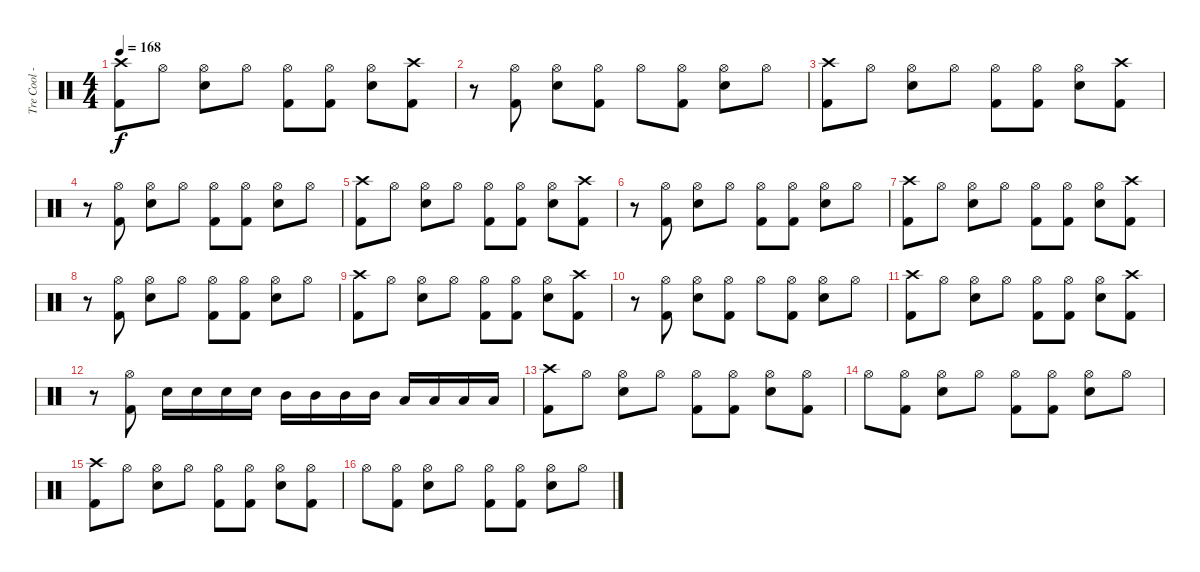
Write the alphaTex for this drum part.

\track ("Tre Cool - Percussion" "Tre Cool -") {instrument percussion}
\staff {score}
\articulation defaults
\ts (4 4)
\tempo 168
\clef neutral
\ks c
("Crash high (hit)" "Kick (hit) 2").8{dy f} "Hi-Hat (open)".8 ("Hi-Hat (open)" "Electric Snare (hit)").8 "Hi-Hat (open)".8 ("Hi-Hat (open)" "Kick (hit) 2").8 ("Hi-Hat (open)" "Kick (hit) 2").8 ("Hi-Hat (open)" "Electric Snare (hit)").8 ("Crash high (hit)" "Kick (hit) 2").8 |
r.8 ("Hi-Hat (open)" "Kick (hit) 2").8 ("Hi-Hat (open)" "Electric Snare (hit)").8 ("Hi-Hat (open)" "Kick (hit) 2").8 "Hi-Hat (open)".8 ("Hi-Hat (open)" "Kick (hit) 2").8 ("Hi-Hat (open)" "Electric Snare (hit)").8 "Hi-Hat (open)".8 |
("Crash high (hit)" "Kick (hit) 2").8 "Hi-Hat (open)".8 ("Hi-Hat (open)" "Electric Snare (hit)").8 "Hi-Hat (open)".8 ("Hi-Hat (open)" "Kick (hit) 2").8 ("Hi-Hat (open)" "Kick (hit) 2").8 ("Hi-Hat (open)" "Electric Snare (hit)").8 ("Crash high (hit)" "Kick (hit) 2").8 |
r.8 ("Hi-Hat (open)" "Kick (hit) 2").8 ("Hi-Hat (open)" "Electric Snare (hit)").8 "Hi-Hat (open)".8 ("Hi-Hat (open)" "Kick (hit) 2").8 ("Hi-Hat (open)" "Kick (hit) 2").8 ("Hi-Hat (open)" "Electric Snare (hit)").8 "Hi-Hat (open)".8 |
("Crash high (hit)" "Kick (hit) 2").8 "Hi-Hat (open)".8 ("Hi-Hat (open)" "Electric Snare (hit)").8 "Hi-Hat (open)".8 ("Hi-Hat (open)" "Kick (hit) 2").8 ("Hi-Hat (open)" "Kick (hit) 2").8 ("Hi-Hat (open)" "Electric Snare (hit)").8 ("Crash high (hit)" "Kick (hit) 2").8 |
r.8 ("Hi-Hat (open)" "Kick (hit) 2").8 ("Hi-Hat (open)" "Electric Snare (hit)").8 "Hi-Hat (open)".8 ("Hi-Hat (open)" "Kick (hit) 2").8 ("Hi-Hat (open)" "Kick (hit) 2").8 ("Hi-Hat (open)" "Electric Snare (hit)").8 "Hi-Hat (open)".8 |
("Crash high (hit)" "Kick (hit) 2").8 "Hi-Hat (open)".8 ("Hi-Hat (open)" "Electric Snare (hit)").8 "Hi-Hat (open)".8 ("Hi-Hat (open)" "Kick (hit) 2").8 ("Hi-Hat (open)" "Kick (hit) 2").8 ("Hi-Hat (open)" "Electric Snare (hit)").8 ("Crash high (hit)" "Kick (hit) 2").8 |
r.8 ("Hi-Hat (open)" "Kick (hit) 2").8 ("Hi-Hat (open)" "Electric Snare (hit)").8 "Hi-Hat (open)".8 ("Hi-Hat (open)" "Kick (hit) 2").8 ("Hi-Hat (open)" "Kick (hit) 2").8 ("Hi-Hat (open)" "Electric Snare (hit)").8 "Hi-Hat (open)".8 |
("Crash high (hit)" "Kick (hit) 2").8 "Hi-Hat (open)".8 ("Hi-Hat (open)" "Electric Snare (hit)").8 "Hi-Hat (open)".8 ("Hi-Hat (open)" "Kick (hit) 2").8 ("Hi-Hat (open)" "Kick (hit) 2").8 ("Hi-Hat (open)" "Electric Snare (hit)").8 ("Crash high (hit)" "Kick (hit) 2").8 |
r.8 ("Hi-Hat (open)" "Kick (hit) 2").8 ("Hi-Hat (open)" "Electric Snare (hit)").8 ("Hi-Hat (open)" "Kick (hit) 2").8 "Hi-Hat (open)".8 ("Hi-Hat (open)" "Kick (hit) 2").8 ("Hi-Hat (open)" "Electric Snare (hit)").8 "Hi-Hat (open)".8 |
("Crash high (hit)" "Kick (hit) 2").8 "Hi-Hat (open)".8 ("Hi-Hat (open)" "Electric Snare (hit)").8 "Hi-Hat (open)".8 ("Hi-Hat (open)" "Kick (hit) 2").8 ("Hi-Hat (open)" "Kick (hit) 2").8 ("Hi-Hat (open)" "Electric Snare (hit)").8 ("Crash high (hit)" "Kick (hit) 2").8 |
r.8 ("Hi-Hat (open)" "Kick (hit) 2").8 "Electric Snare (hit)".16 "Electric Snare (hit)".16 "Electric Snare (hit)".16 "Electric Snare (hit)".16 "Mid Tom (hit)".16 "Mid Tom (hit)".16 "Mid Tom (hit)".16 "Mid Tom (hit)".16 "Low Floor Tom (hit)".16 "Low Floor Tom (hit)".16 "Low Floor Tom (hit)".16 "Low Floor Tom (hit)".16 |
("Crash high (hit)" "Kick (hit) 2").8 "Hi-Hat (open)".8 ("Hi-Hat (open)" "Electric Snare (hit)").8 "Hi-Hat (open)".8 ("Hi-Hat (open)" "Kick (hit) 2").8 ("Hi-Hat (open)" "Kick (hit) 2").8 ("Hi-Hat (open)" "Electric Snare (hit)").8 ("Hi-Hat (open)" "Kick (hit) 2").8 |
"Hi-Hat (open)".8 ("Hi-Hat (open)" "Kick (hit) 2").8 ("Hi-Hat (open)" "Electric Snare (hit)").8 "Hi-Hat (open)".8 ("Hi-Hat (open)" "Kick (hit) 2").8 ("Hi-Hat (open)" "Kick (hit) 2").8 ("Hi-Hat (open)" "Electric Snare (hit)").8 "Hi-Hat (open)".8 |
("Crash high (hit)" "Kick (hit) 2").8 "Hi-Hat (open)".8 ("Hi-Hat (open)" "Electric Snare (hit)").8 "Hi-Hat (open)".8 ("Hi-Hat (open)" "Kick (hit) 2").8 ("Hi-Hat (open)" "Kick (hit) 2").8 ("Hi-Hat (open)" "Electric Snare (hit)").8 ("Hi-Hat (open)" "Kick (hit) 2").8 |
"Hi-Hat (open)".8 ("Hi-Hat (open)" "Kick (hit) 2").8 ("Hi-Hat (open)" "Electric Snare (hit)").8 "Hi-Hat (open)".8 ("Hi-Hat (open)" "Kick (hit) 2").8 ("Hi-Hat (open)" "Kick (hit) 2").8 ("Hi-Hat (open)" "Electric Snare (hit)").8 "Hi-Hat (open)".8
